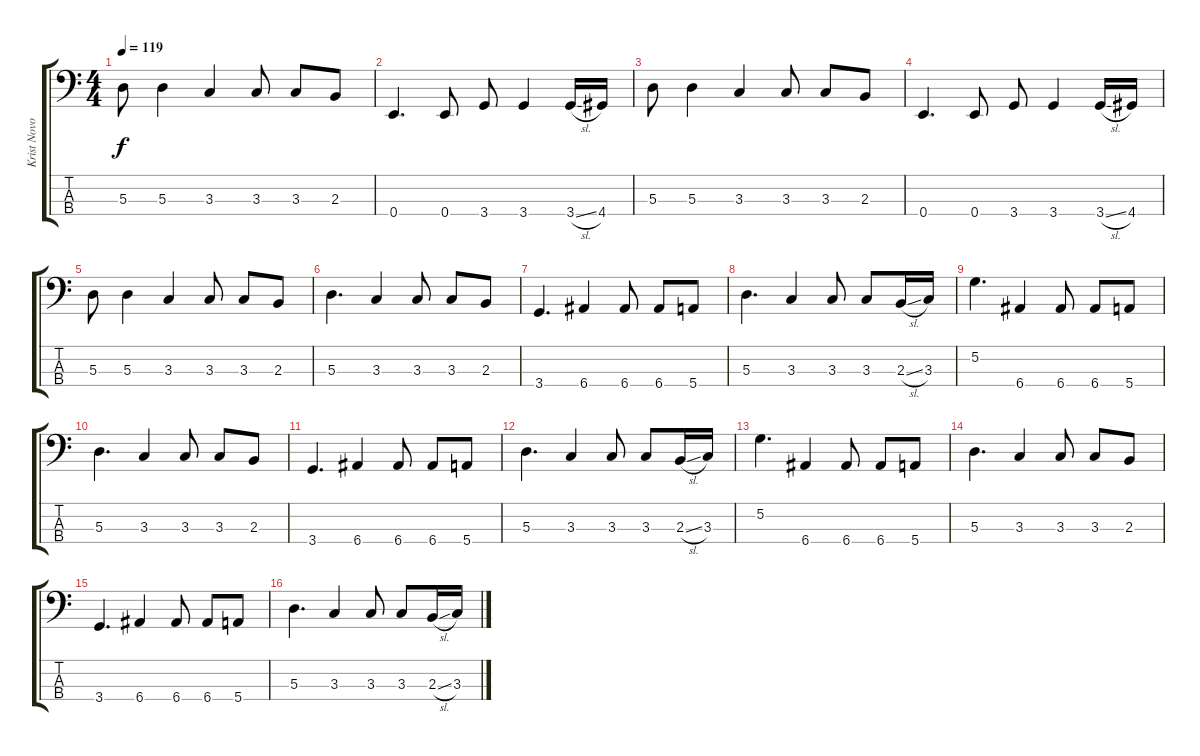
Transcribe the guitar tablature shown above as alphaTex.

\track ("Krist Novoselic" "Krist Novo") {instrument electricbassfinger}
\staff {score tabs}
\tuning (G2 D2 A1 E1) {hide}
\ts (4 4)
\tempo 119
\clef f4
\ks c
5.3.8{dy f} 5.3.4 3.3.4 3.3.8 3.3.8 2.3.8 |
0.4.4{d} 0.4.8 3.4.8 3.4.4 3.4{sl}.16 4.4.16 |
5.3.8 5.3.4 3.3.4 3.3.8 3.3.8 2.3.8 |
0.4.4{d} 0.4.8 3.4.8 3.4.4 3.4{sl}.16 4.4.16 |
5.3.8 5.3.4 3.3.4 3.3.8 3.3.8 2.3.8 |
5.3.4{d} 3.3.4 3.3.8 3.3.8 2.3.8 |
3.4.4{d} 6.4.4 6.4.8 6.4.8 5.4.8 |
5.3.4{d} 3.3.4 3.3.8 3.3.8 2.3{sl}.16 3.3.16 |
5.2.4{d} 6.4.4 6.4.8 6.4.8 5.4.8 |
5.3.4{d} 3.3.4 3.3.8 3.3.8 2.3.8 |
3.4.4{d} 6.4.4 6.4.8 6.4.8 5.4.8 |
5.3.4{d} 3.3.4 3.3.8 3.3.8 2.3{sl}.16 3.3.16 |
5.2.4{d} 6.4.4 6.4.8 6.4.8 5.4.8 |
5.3.4{d} 3.3.4 3.3.8 3.3.8 2.3.8 |
3.4.4{d} 6.4.4 6.4.8 6.4.8 5.4.8 |
5.3.4{d} 3.3.4 3.3.8 3.3.8 2.3{sl}.16 3.3.16
